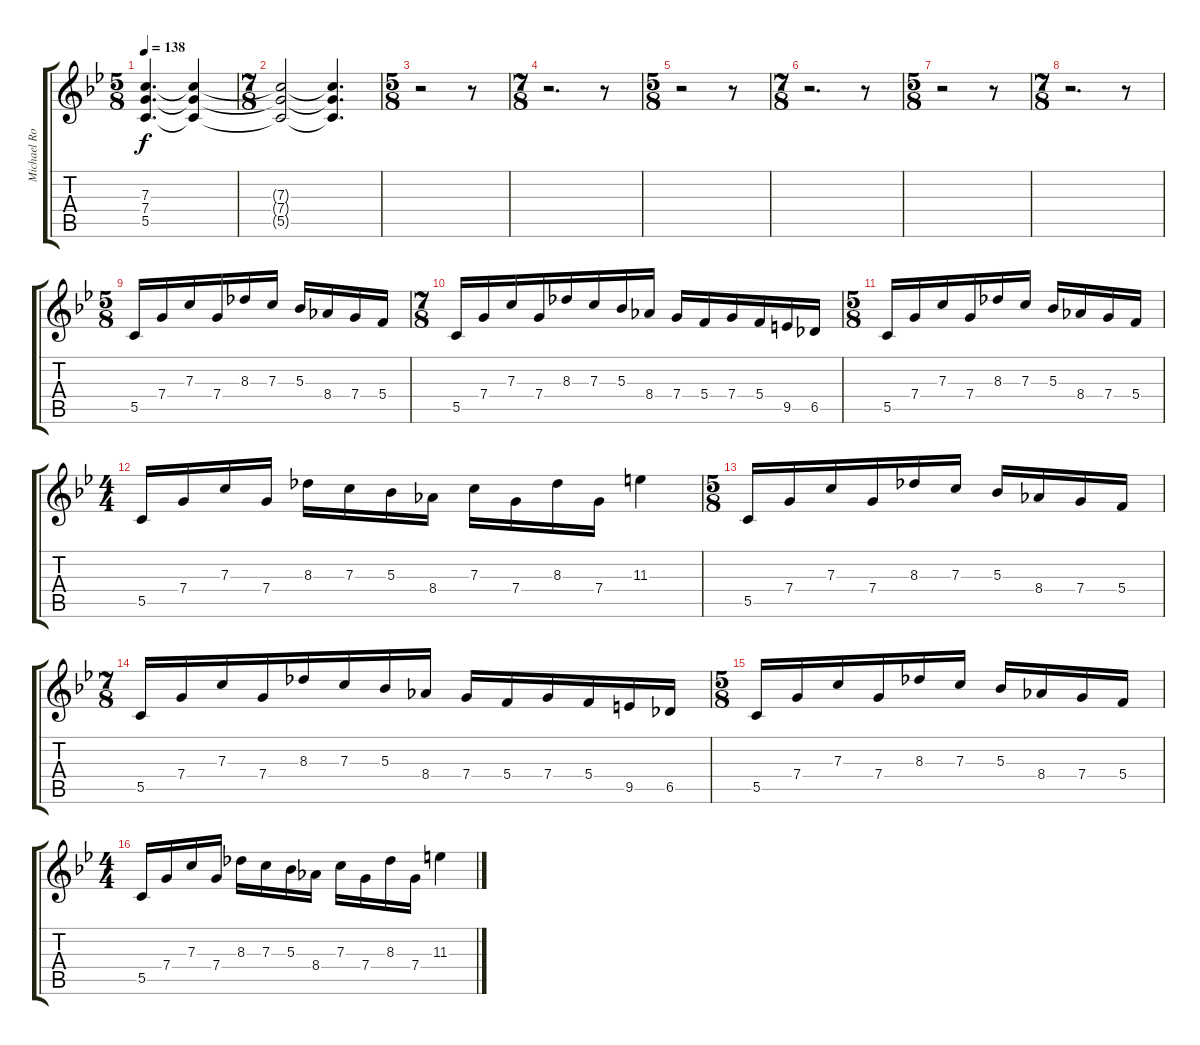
\track ("Michael Romeo (guitar)" "Michael Ro") {instrument distortionguitar}
\staff {score tabs}
\tuning (D4 A3 F3 C3 G2 D2) {hide}
\ts (5 8)
\tempo 138
\clef g2
\ks gminor
(7.3{t} 7.4{t} 5.5{t}).4{d dy f} (7.3{t} 7.4{t} 5.5{t}).4 |
\ts (7 8)
(7.3{t} 7.4{t} 5.5{t}).2 (7.3{t} 7.4{t} 5.5{t}).4{d} |
\ts (5 8)
r.2 r.8 |
\ts (7 8)
r.2{d} r.8 |
\ts (5 8)
r.2 r.8 |
\ts (7 8)
r.2{d} r.8 |
\ts (5 8)
r.2 r.8 |
\ts (7 8)
r.2{d} r.8 |
\ts (5 8)
5.5.16 7.4.16 7.3.16 7.4.16 8.3.16 7.3.16 5.3.16 8.4.16 7.4.16 5.4.16 |
\ts (7 8)
5.5.16 7.4.16 7.3.16 7.4.16 8.3.16 7.3.16 5.3.16 8.4.16 7.4.16 5.4.16 7.4.16 5.4.16 9.5.16 6.5.16 |
\ts (5 8)
5.5.16 7.4.16 7.3.16 7.4.16 8.3.16 7.3.16 5.3.16 8.4.16 7.4.16 5.4.16 |
\ts (4 4)
5.5.16 7.4.16 7.3.16 7.4.16 8.3.16 7.3.16 5.3.16 8.4.16 7.3.16 7.4.16 8.3.16 7.4.16 11.3.4 |
\ts (5 8)
5.5.16 7.4.16 7.3.16 7.4.16 8.3.16 7.3.16 5.3.16 8.4.16 7.4.16 5.4.16 |
\ts (7 8)
5.5.16 7.4.16 7.3.16 7.4.16 8.3.16 7.3.16 5.3.16 8.4.16 7.4.16 5.4.16 7.4.16 5.4.16 9.5.16 6.5.16 |
\ts (5 8)
5.5.16 7.4.16 7.3.16 7.4.16 8.3.16 7.3.16 5.3.16 8.4.16 7.4.16 5.4.16 |
\ts (4 4)
5.5.16 7.4.16 7.3.16 7.4.16 8.3.16 7.3.16 5.3.16 8.4.16 7.3.16 7.4.16 8.3.16 7.4.16 11.3.4
